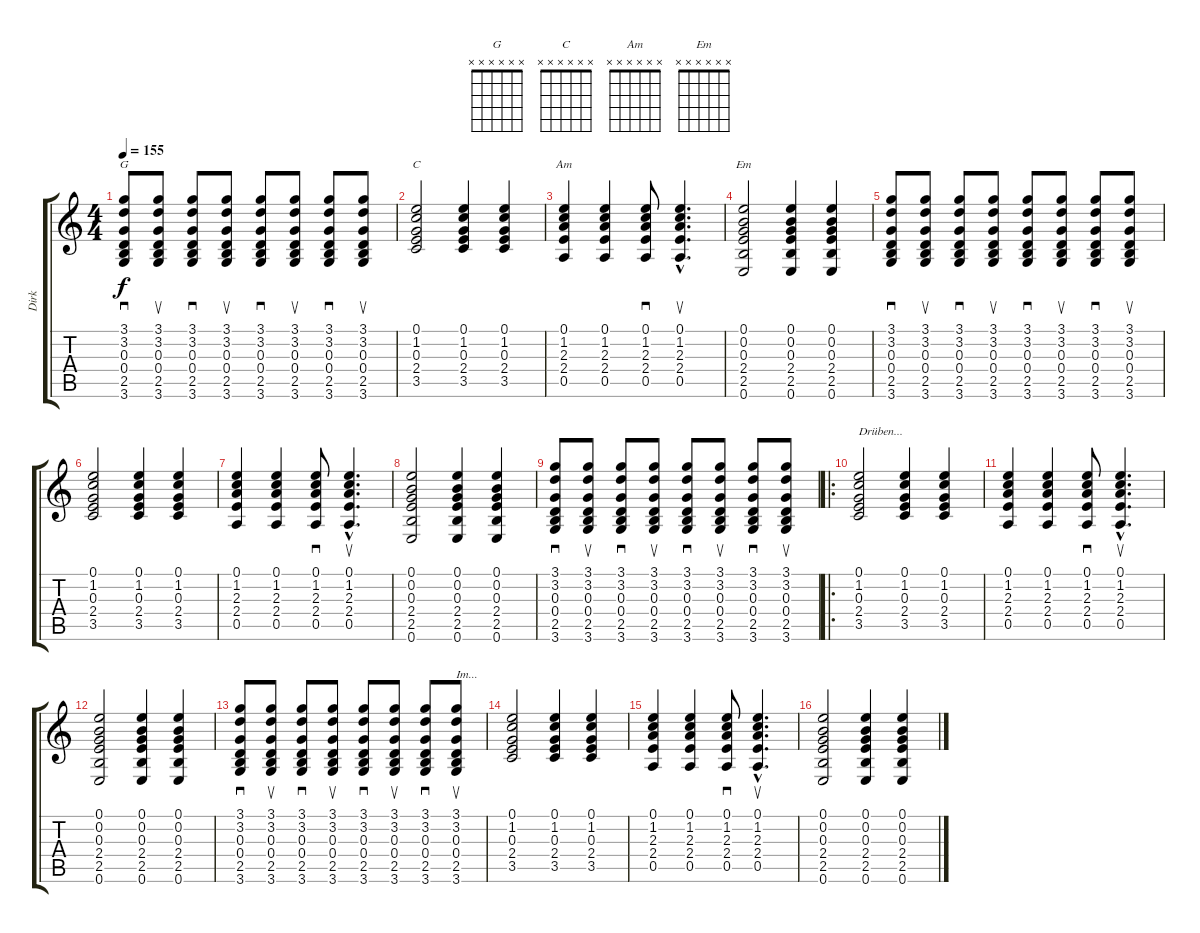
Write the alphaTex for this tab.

\track ("Dirk" "Dirk") {instrument distortionguitar}
\staff {score tabs}
\tuning (E4 B3 G3 D3 A2 E2) {hide}
\chord ("G" x x x x x x)
\chord ("C" x x x x x x)
\chord ("Am" x x x x x x)
\chord ("Em" x x x x x x)
\ts (4 4)
\tempo 155
\clef g2
\ks c
(3.1 3.2 0.3 0.4 2.5 3.6).8{sd ch "G" dy f instrument distortionguitar} (3.1 3.2 0.3 0.4 2.5 3.6).8{su} (3.1 3.2 0.3 0.4 2.5 3.6).8{sd} (3.1 3.2 0.3 0.4 2.5 3.6).8{su} (3.1 3.2 0.3 0.4 2.5 3.6).8{sd} (3.1 3.2 0.3 0.4 2.5 3.6).8{su} (3.1 3.2 0.3 0.4 2.5 3.6).8{sd} (3.1 3.2 0.3 0.4 2.5 3.6).8{su} |
(0.1 1.2 0.3 2.4 3.5).2{ch "C"} (0.1 1.2 0.3 2.4 3.5).4 (0.1 1.2 0.3 2.4 3.5).4 |
(0.1 1.2 2.3 2.4 0.5).4{ch "Am"} (0.1 1.2 2.3 2.4 0.5).4 (0.1 1.2 2.3 2.4 0.5).8{sd} (0.1{hac} 1.2{hac} 2.3{hac} 2.4{hac} 0.5{hac}).4{d su} |
(0.1 0.2 0.3 2.4 2.5 0.6).2{ch "Em"} (0.1 0.2 0.3 2.4 2.5 0.6).4 (0.1 0.2 0.3 2.4 2.5 0.6).4 |
(3.1 3.2 0.3 0.4 2.5 3.6).8{sd} (3.1 3.2 0.3 0.4 2.5 3.6).8{su} (3.1 3.2 0.3 0.4 2.5 3.6).8{sd} (3.1 3.2 0.3 0.4 2.5 3.6).8{su} (3.1 3.2 0.3 0.4 2.5 3.6).8{sd} (3.1 3.2 0.3 0.4 2.5 3.6).8{su} (3.1 3.2 0.3 0.4 2.5 3.6).8{sd} (3.1 3.2 0.3 0.4 2.5 3.6).8{su} |
(0.1 1.2 0.3 2.4 3.5).2 (0.1 1.2 0.3 2.4 3.5).4 (0.1 1.2 0.3 2.4 3.5).4 |
(0.1 1.2 2.3 2.4 0.5).4 (0.1 1.2 2.3 2.4 0.5).4 (0.1 1.2 2.3 2.4 0.5).8{sd} (0.1{hac} 1.2{hac} 2.3{hac} 2.4{hac} 0.5{hac}).4{d su} |
(0.1 0.2 0.3 2.4 2.5 0.6).2 (0.1 0.2 0.3 2.4 2.5 0.6).4 (0.1 0.2 0.3 2.4 2.5 0.6).4 |
(3.1 3.2 0.3 0.4 2.5 3.6).8{sd} (3.1 3.2 0.3 0.4 2.5 3.6).8{su} (3.1 3.2 0.3 0.4 2.5 3.6).8{sd} (3.1 3.2 0.3 0.4 2.5 3.6).8{su} (3.1 3.2 0.3 0.4 2.5 3.6).8{sd} (3.1 3.2 0.3 0.4 2.5 3.6).8{su} (3.1 3.2 0.3 0.4 2.5 3.6).8{sd} (3.1 3.2 0.3 0.4 2.5 3.6).8{su} |
\ro
(0.1 1.2 0.3 2.4 3.5).2{txt "Drüben..."} (0.1 1.2 0.3 2.4 3.5).4 (0.1 1.2 0.3 2.4 3.5).4 |
(0.1 1.2 2.3 2.4 0.5).4 (0.1 1.2 2.3 2.4 0.5).4 (0.1 1.2 2.3 2.4 0.5).8{sd} (0.1{hac} 1.2{hac} 2.3{hac} 2.4{hac} 0.5{hac}).4{d su} |
(0.1 0.2 0.3 2.4 2.5 0.6).2 (0.1 0.2 0.3 2.4 2.5 0.6).4 (0.1 0.2 0.3 2.4 2.5 0.6).4 |
(3.1 3.2 0.3 0.4 2.5 3.6).8{sd} (3.1 3.2 0.3 0.4 2.5 3.6).8{su} (3.1 3.2 0.3 0.4 2.5 3.6).8{sd} (3.1 3.2 0.3 0.4 2.5 3.6).8{su} (3.1 3.2 0.3 0.4 2.5 3.6).8{sd} (3.1 3.2 0.3 0.4 2.5 3.6).8{su} (3.1 3.2 0.3 0.4 2.5 3.6).8{sd} (3.1 3.2 0.3 0.4 2.5 3.6).8{su txt "Im..."} |
(0.1 1.2 0.3 2.4 3.5).2 (0.1 1.2 0.3 2.4 3.5).4 (0.1 1.2 0.3 2.4 3.5).4 |
(0.1 1.2 2.3 2.4 0.5).4 (0.1 1.2 2.3 2.4 0.5).4 (0.1 1.2 2.3 2.4 0.5).8{sd} (0.1{hac} 1.2{hac} 2.3{hac} 2.4{hac} 0.5{hac}).4{d su} |
(0.1 0.2 0.3 2.4 2.5 0.6).2 (0.1 0.2 0.3 2.4 2.5 0.6).4 (0.1 0.2 0.3 2.4 2.5 0.6).4
